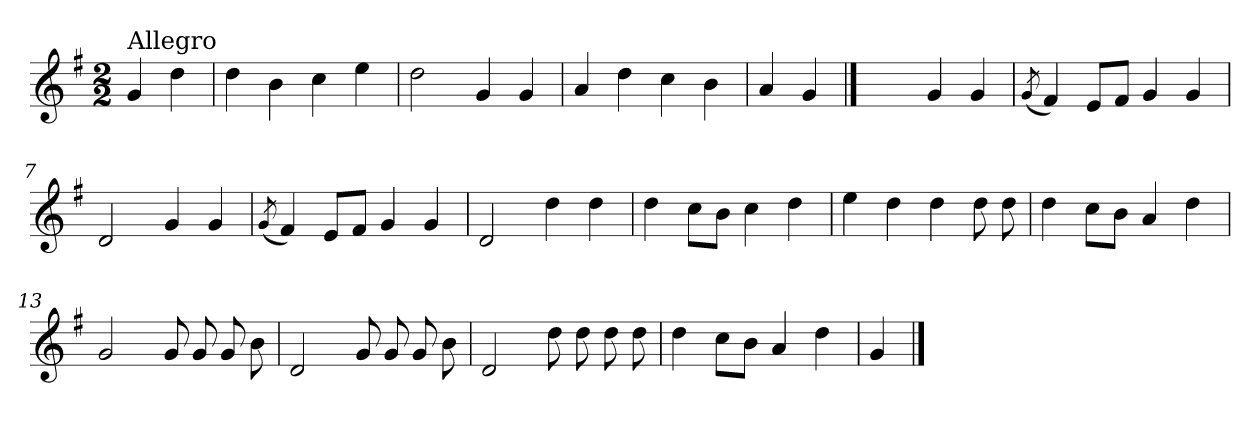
**kern
*part1
*staff1
*clefG2
*k[f#]
*G:
*M2/2
=
!LO:TX:a:t=Allegro
4g/
4dd\
=1
4dd\
4b\
4cc\
4ee\
=2
2dd\
4g/
4g/
=3
4a/
4dd\
4cc\
4b\
=4
4a/
4g/
==5
2ryy
4g/
4g/
!!LO:LB:g=z
=6
(<8qg/
4f#/)
8e/L
8f#/J
4g/
4g/
=7
2d/
4g/
4g/
=8
(<8qg/
4f#/)
8e/L
8f#/J
4g/
4g/
=9
2d/
4dd\
4dd\
=10
4dd\
8cc\L
8b\J
4cc\
4dd\
!!LO:LB:g=z
=11
4ee\
4dd\
4dd\
8dd\
8dd\
=12
4dd\
8cc\L
8b\J
4a/
4dd\
=13
2g/
8g/
8g/
8g/
8b\
=14
2d/
8g/
8g/
8g/
8b\
=15
2d/
8dd\
8dd\
8dd\
8dd\
!!LO:LB:g=z
=16
4dd\
8cc\L
8b\J
4a/
4dd\
=17
4g/
==
*-
